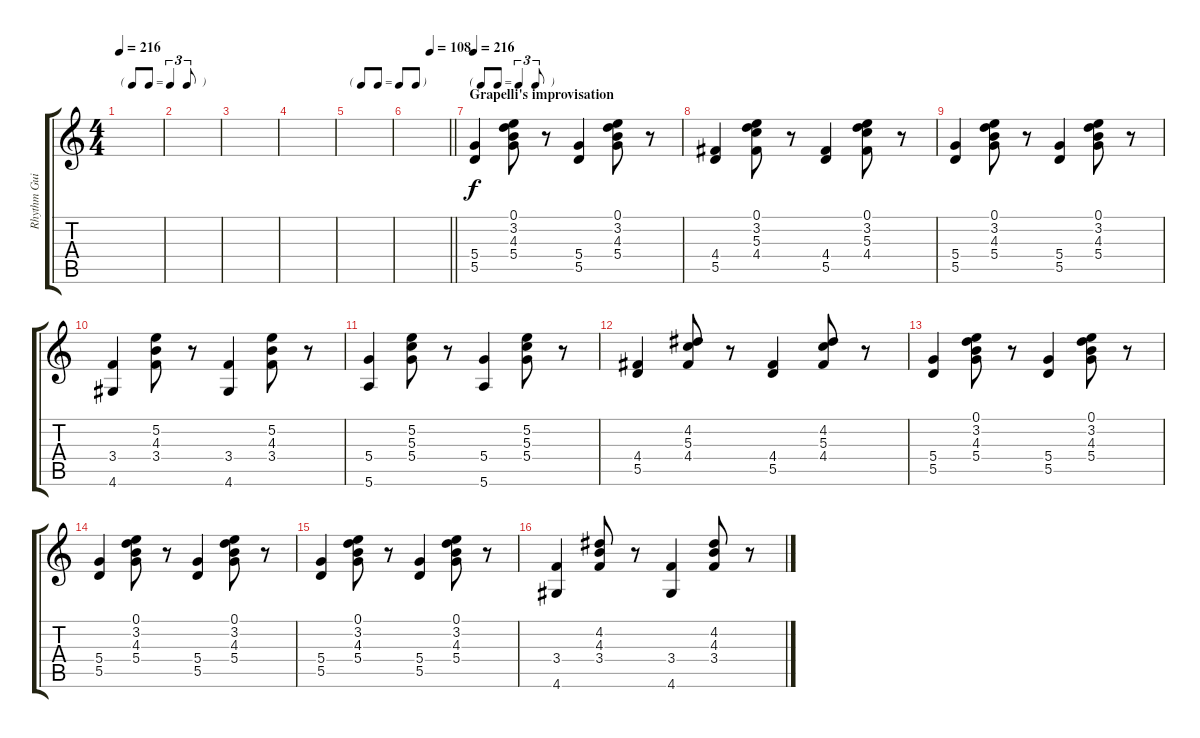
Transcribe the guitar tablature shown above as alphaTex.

\track ("Rhythm Guitar 1" "Rhythm Gui") {instrument acousticguitarsteel}
\staff {score tabs}
\tuning (E4 B3 G3 D3 A2 E2) {hide}
\ts (4 4)
\tf triplet8th
\tempo 216
\clef g2
\ks c
|
|
|
|
\tf none
|
\tempo (108 0.5625)
\barLineRight lightlight
|
\tf triplet8th
\section ("" "Grapelli's improvisation")
\tempo 216
(5.4 5.5).4 (0.1 3.2 4.3 5.4).8 r.8 (5.4 5.5).4 (0.1 3.2 4.3 5.4).8 r.8 |
(4.4 5.5).4 (0.1 3.2 5.3 4.4).8 r.8 (4.4 5.5).4 (0.1 3.2 5.3 4.4).8 r.8 |
(5.4 5.5).4 (0.1 3.2 4.3 5.4).8 r.8 (5.4 5.5).4 (0.1 3.2 4.3 5.4).8 r.8 |
(3.4 4.6).4 (5.2 4.3 3.4).8 r.8 (3.4 4.6).4 (5.2 4.3 3.4).8 r.8 |
(5.4 5.6).4 (5.2 5.3 5.4).8 r.8 (5.4 5.6).4 (5.2 5.3 5.4).8 r.8 |
(4.4 5.5).4 (4.2 5.3 4.4).8 r.8 (4.4 5.5).4 (4.2 5.3 4.4).8 r.8 |
(5.4 5.5).4 (0.1 3.2 4.3 5.4).8 r.8 (5.4 5.5).4 (0.1 3.2 4.3 5.4).8 r.8 |
(5.4 5.5).4 (0.1 3.2 4.3 5.4).8 r.8 (5.4 5.5).4 (0.1 3.2 4.3 5.4).8 r.8 |
(5.4 5.5).4 (0.1 3.2 4.3 5.4).8 r.8 (5.4 5.5).4 (0.1 3.2 4.3 5.4).8 r.8 |
(3.4 4.6).4 (4.2 4.3 3.4).8 r.8 (3.4 4.6).4 (4.2 4.3 3.4).8 r.8
